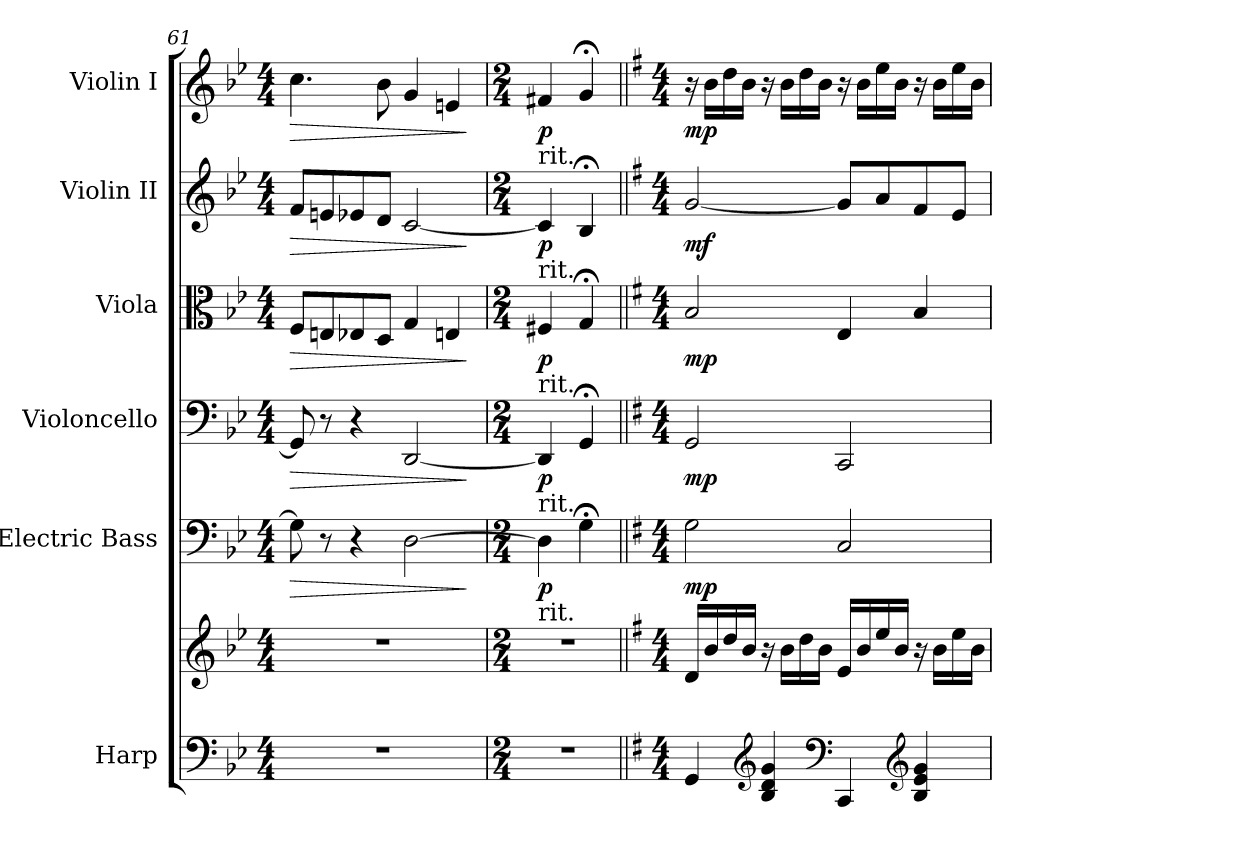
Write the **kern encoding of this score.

**kern	**kern	**kern	**dynam	**kern	**dynam	**kern	**dynam	**kern	**dynam	**kern	**dynam
*part6	*part6	*part5	*part5	*part4	*part4	*part3	*part3	*part2	*part2	*part1	*part1
*staff7	*staff6	*staff5	*staff5	*staff4	*staff4	*staff3	*staff3	*staff2	*staff2	*staff1	*staff1
*I"Harp	*	*I"Electric Bass	*	*I"Violoncello	*	*I"Viola	*	*I"Violin II	*	*I"Violin I	*
*I'Hrp.	*	*	*	*I'Vc.	*	*I'Vla.	*	*I'Vln. II	*	*I'Vln. I	*
*clefF4	*clefG2	*clefF4	*	*clefF4	*	*clefC3	*	*clefG2	*	*clefG2	*
*	*	*ITrd7c12	*	*	*	*	*	*	*	*	*
*k[b-e-]	*k[b-e-]	*k[b-e-]	*	*k[b-e-]	*	*k[b-e-]	*	*k[b-e-]	*	*k[b-e-]	*
*M4/4	*M4/4	*M4/4	*	*M4/4	*	*M4/4	*	*M4/4	*	*M4/4	*
=61	=61	=61	=61	=61	=61	=61	=61	=61	=61	=61	=61
!	!	!	!LO:HP:b	!	!LO:HP:b	!	!LO:HP:b	!	!LO:HP:b	!	!LO:HP:b
1r	1r	8GG\]	>	8GG/]	>	8F/L	>	8f/L	>	4.cc\	>
.	.	8r	.	8r	.	8En/	.	8en/	.	.	.
.	.	4r	.	4r	.	8E-X/	.	8e-X/	.	.	.
.	.	.	.	.	.	8D/J	.	8d/J	.	8b-\	.
.	.	[2DD\	.	[2DD/	.	4G/	.	[2c/	.	4g/	.
.	.	.	.	.	.	4En/	.	.	.	4en/	.
.	.	.	]	.	]	.	]	.	]	.	]
=62	=62	=62	=62	=62	=62	=62	=62	=62	=62	=62	=62
*M2/4	*M2/4	*M2/4	*	*M2/4	*	*M2/4	*	*M2/4	*	*M2/4	*
!	!	!	!	!	!	!	!	!	!	!LO:TX:b:t=rit.	!
!	!	!	!	!	!	!	!	!LO:TX:b:t=rit.	!	!	!
!	!	!	!	!	!	!LO:TX:b:t=rit.	!	!	!	!	!
!	!	!	!	!LO:TX:b:t=rit.	!	!	!	!	!	!	!
!	!	!LO:TX:b:t=rit.	!	!	!	!	!	!	!	!	!
!	!	!	!LO:DY:b	!	!LO:DY:b	!	!LO:DY:b	!	!LO:DY:b	!	!LO:DY:b
2r	2r	4DD\]	p	4DD/]	p	4F#X/	p	4c/]	p	4f#X/	p
.	.	4GG;<Z\	.	4GG;<Z/	.	4G;<Z/	.	4B-;<Z/	.	4g;<Z/	.
!!LO:PB:g=z
=63||	=63||	=63||	=63||	=63||	=63||	=63||	=63||	=63||	=63||	=63||	=63||
*k[f#]	*k[f#]	*k[f#]	*	*k[f#]	*	*k[f#]	*	*k[f#]	*	*k[f#]	*
*M4/4	*M4/4	*M4/4	*	*M4/4	*	*M4/4	*	*M4/4	*	*M4/4	*
*	*	*	*	*	*	*	*	*	*	*MM55	*
!	!	!	!LO:DY:b	!	!LO:DY:b	!	!LO:DY:b	!	!LO:DY:b	!	!LO:DY:b
4GG/	16d/LL	2GG\	mp	2GG/	mp	2B/	mp	[2g/	mf	16r	mp
.	16b/	.	.	.	.	.	.	.	.	16b\LL	.
.	16dd/	.	.	.	.	.	.	.	.	16dd\	.
.	16b/JJ	.	.	.	.	.	.	.	.	16b\JJ	.
*clefG2	*	*	*	*	*	*	*	*	*	*	*
4B/ 4d/ 4g/	16r	.	.	.	.	.	.	.	.	16r	.
.	16b\LL	.	.	.	.	.	.	.	.	16b\LL	.
.	16dd\	.	.	.	.	.	.	.	.	16dd\	.
.	16b\JJ	.	.	.	.	.	.	.	.	16b\JJ	.
*clefF4	*	*	*	*	*	*	*	*	*	*	*
4CC/	16e/LL	2CC/	.	2CC/	.	4E/	.	8g/L]	.	16r	.
.	16b/	.	.	.	.	.	.	.	.	16b\LL	.
.	16ee/	.	.	.	.	.	.	8a/	.	16ee\	.
.	16b/JJ	.	.	.	.	.	.	.	.	16b\JJ	.
*clefG2	*	*	*	*	*	*	*	*	*	*	*
4B/ 4e/ 4g/	16r	.	.	.	.	4B/	.	8f#/	.	16r	.
.	16b\LL	.	.	.	.	.	.	.	.	16b\LL	.
.	16ee\	.	.	.	.	.	.	8e/J	.	16ee\	.
.	16b\JJ	.	.	.	.	.	.	.	.	16b\JJ	.
=	=	=	=	=	=	=	=	=	=	=	=
*-	*-	*-	*-	*-	*-	*-	*-	*-	*-	*-	*-
